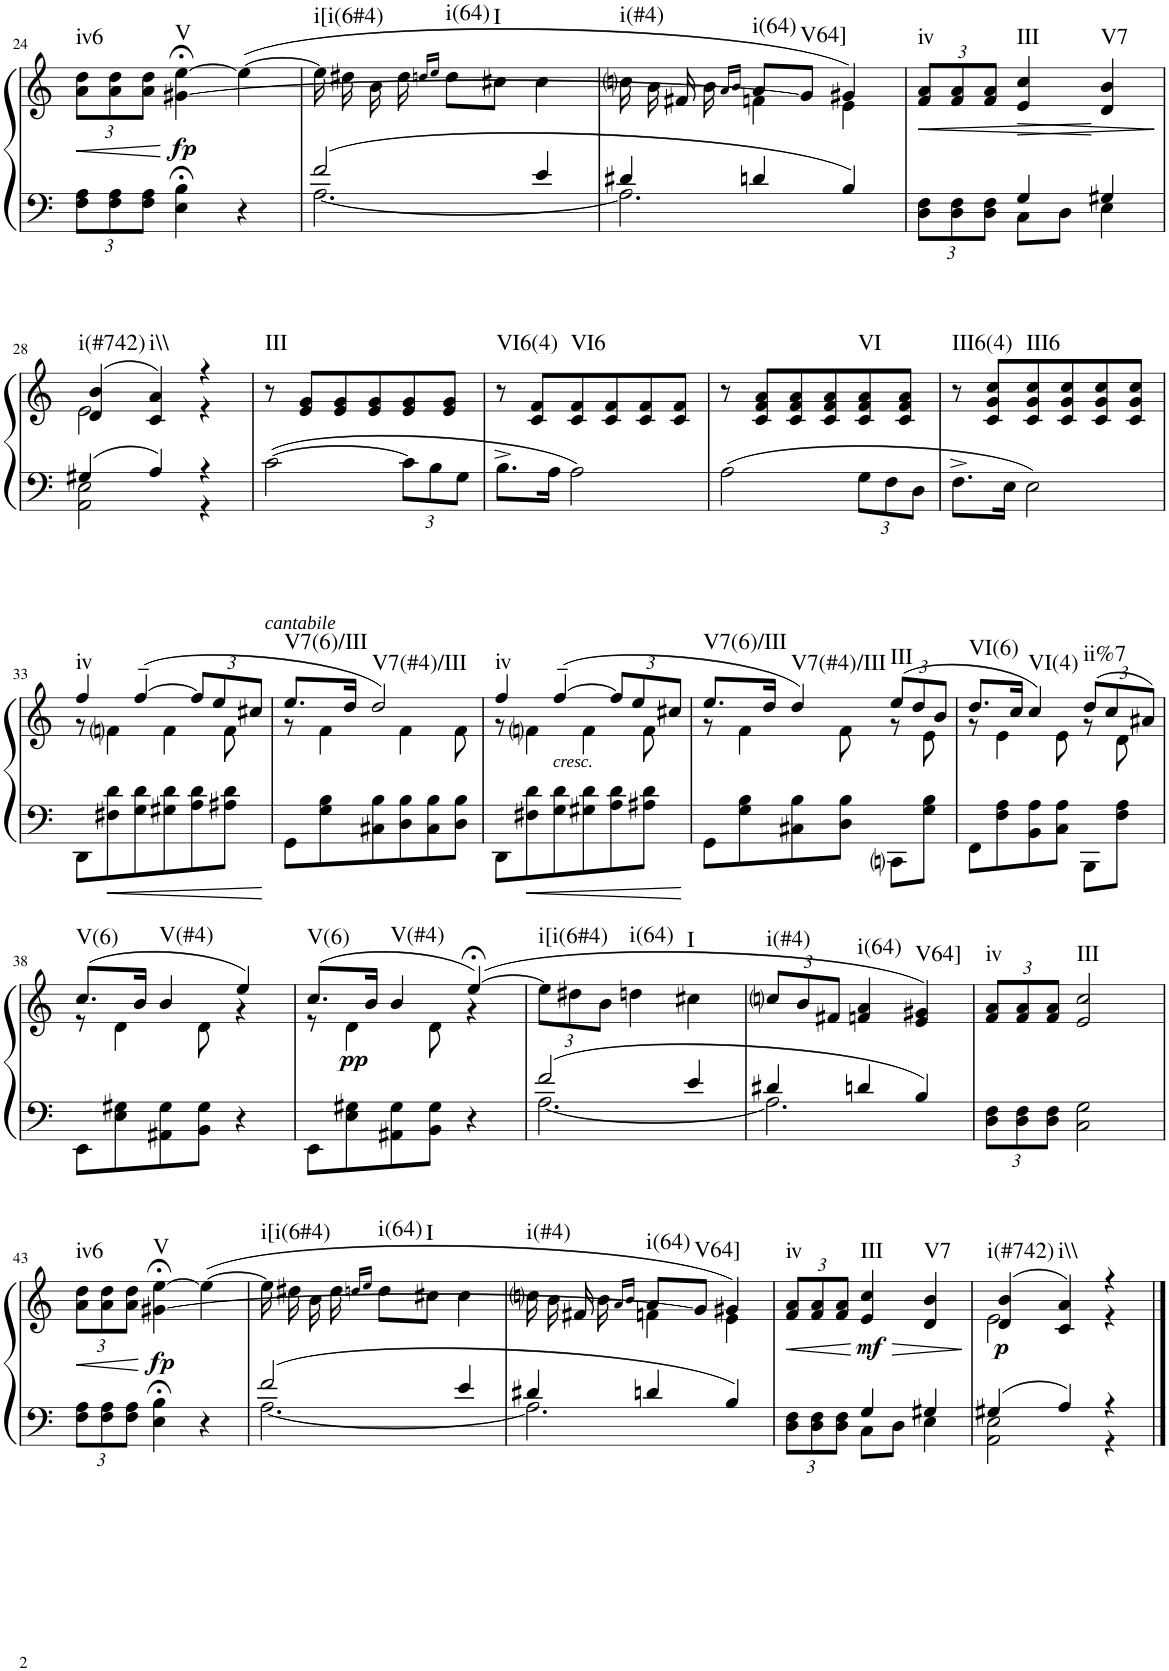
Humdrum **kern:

**kern	**kern	**dynam	**harte
*part1	*part1	*part1	*part1
*staff2	*staff1	*staff1/2	*
*I"Midi_1	*	*	*
!!LO:PB:g=z
*clefF4	*clefG2	*	*
*k[]	*k[]	*	*
*M3/4	*M3/4	*	*
*Xbrackettup	*Xbrackettup	*	*
=24	=24	=24	=24
*^	*	*	*
!	!	!	!LO:HP:b	!LO:H:kt=iv6
*	*	*^	*	*
12F\ 12A\L	2ryy	12a\ 12dd\L	2ryy	<	N
12F\ 12A\	.	12a\ 12dd\	.	.	.
12F\ 12A\J	.	12a\ 12dd\J	.	.	.
!	!	!	!	!LO:DY:b	!LO:H:kt=V
4E\;< 4B\;<	.	[4g#X\;< [4ee\;<	.	fp	N
4r	4ryy	(4ee\_	4ryy	.	.
=25	=25	=25	=25	=25	=25
!	!	!	!	!	!LO:H:kt=i[i(6#4)
2f/	[2.A\	16ee\]	2ryy	.	N
.	.	16dd#X\	.	.	.
.	.	16b\	.	.	.
.	.	16dd#\	.	.	.
.	.	16qddn/LL	.	.	.
.	.	16qee/JJ	.	.	.
!	!	!	!	!	!LO:H:kt=i(64)
.	.	8dd\L	.	.	N
!	!	!	!	!	!LO:H:kt=I
.	.	8cc#X\J	.	.	N
4e/	.	4cc#\	4ryy	.	.
=26	=26	=26	=26	=26	=26
!	!	!	!	!	!LO:H:kt=i(#4)
4d#X/	2.A\]	16ccni\	4ryy	.	N
.	.	16b\	.	.	.
.	.	16f#X/	.	.	.
.	.	16b\	.	.	.
.	.	16qa/LL	.	.	.
.	.	16qb/JJ	.	.	.
!	!	!	!	!	!LO:H:kt=i(64)
4dn/	.	8a/L	4fn\	.	N
!	!	!	!	!	!LO:H:kt=V64]
.	.	8g#/J]	.	.	N
4B/	.	4g#X/)	4e\	.	.
=27	=27	=27	=27	=27	=27
!	!	!	!	!LO:HP:b	!LO:H:kt=iv
12D\ 12F\L	4ryy	12f/ 12a/L	2ryy	<	N
12D\ 12F\	.	12f/ 12a/	.	.	.
12D\ 12F\J	.	12f/ 12a/J	.	.	.
!	!	!	!	!LO:HP:b	!LO:H:kt=III
4G/	8C\L	4e/ 4cc/	.	>	N
.	8D\J	.	.	.	.
!	!	!	!	!	!LO:H:kt=V7
4G#X/	4E\	4d/ 4b/	4ryy	[	N
*v	*v	*	*	*	*
*	*v	*v	*	*
.	.	]	.
!!LO:LB:g=z
=28	=28	=28	=28
*^	*^	*	*
!	!	!	!	!	!LO:H:kt=i(#742)
4G#X/	2AA\ 2E\	(4d/ 4b/	2e\	.	N
!	!	!	!	!	!LO:H:kt=i\\
4A/	.	4c/ 4a/)	.	.	N
4r	4r	4r	4r	.	.
=29	=29	=29	=29	=29	=29
!LO:TX:b:i:t=cantabile	!	!	!	!	!LO:H:kt=III
[2c\	2ryy	8r	2ryy	.	N
.	.	8e/ 8g/L	.	.	.
.	.	8e/ 8g/	.	.	.
.	.	8e/ 8g/	.	.	.
12c\L]	4ryy	8e/ 8g/	4ryy	.	.
12B\	.	.	.	.	.
.	.	8e/ 8g/J	.	.	.
12G\J	.	.	.	.	.
=30	=30	=30	=30	=30	=30
!	!	!	!	!	!LO:H:kt=VI6(4)
8.B^\L	2ryy	8r	2ryy	.	N
.	.	8c/ 8f/L	.	.	.
16A\Jk	.	.	.	.	.
!	!	!	!	!	!LO:H:kt=VI6
2A\	.	8c/ 8f/	.	.	N
.	.	8c/ 8f/	.	.	.
.	4ryy	8c/ 8f/	4ryy	.	.
.	.	8c/ 8f/J	.	.	.
=31	=31	=31	=31	=31	=31
2A\	2ryy	8r	2ryy	.	.
.	.	8c/ 8f/ 8a/L	.	.	.
.	.	8c/ 8f/ 8a/	.	.	.
.	.	8c/ 8f/ 8a/	.	.	.
!	!	!	!	!	!LO:H:kt=VI
12G\L	4ryy	8c/ 8f/ 8a/	4ryy	.	N
12F\	.	.	.	.	.
.	.	8c/ 8f/ 8a/J	.	.	.
12D\J	.	.	.	.	.
=32	=32	=32	=32	=32	=32
!	!	!	!	!	!LO:H:kt=III6(4)
8.F^\L	2ryy	8r	2ryy	.	N
.	.	8c/ 8g/ 8cc/L	.	.	.
16E\Jk	.	.	.	.	.
!	!	!	!	!	!LO:H:kt=III6
2E\	.	8c/ 8g/ 8cc/	.	.	N
.	.	8c/ 8g/ 8cc/	.	.	.
.	4ryy	8c/ 8g/ 8cc/	4ryy	.	.
.	.	8c/ 8g/ 8cc/J	.	.	.
*v	*v	*	*	*	*
!!LO:LB:g=z	!!
=33	=33	=33	=33	=33
!	!	!	!	!LO:H:kt=iv
8DD\L	4ff/	8r	.	N
8F#X\ 8d\	.	4fni\	.	.
8G\ 8d\	([4ff~/	.	.	.
8G#X\ 8d\	.	4f\	.	.
8A\ 8d\	12ff/L]	.	.	.
.	12ee/	.	.	.
8A#X\ 8d\J	.	8f\	.	.
.	12cc#X/J	.	.	.
*	*v	*v	*	*
.	.	[	.
=34	=34	=34	=34
*	*^	*	*
!	!	!	!	!LO:H:kt=V7(6)/III
8GG\L	8.ee/L	8r	.	N
8G\ 8B\	.	4f\	.	.
.	16dd/Jk	.	.	.
!	!	!	!	!LO:H:kt=V7(#4)/III
8C#X\ 8B\	2dd/)	.	.	N
8D\ 8B\	.	4f\	.	.
8C#\ 8B\	.	.	.	.
8D\ 8B\J	.	8f\	.	.
=35	=35	=35	=35	=35
!	!	!	!	!LO:H:kt=iv
8DD\L	4ff/	8r	.	N
!	!	!	!LO:HP:b=2	!
8F#X\ 8d\	.	4fni\	<	.
!LO:TX:a:i:t=cresc.	!	!	!	!
8G\ 8d\	([4ff~/	.	.	.
8G#X\ 8d\	.	4f\	.	.
8A\ 8d\	12ff/L]	.	.	.
.	12ee/	.	.	.
8A#X\ 8d\J	.	8f\	.	.
.	12cc#X/J	.	.	.
=36	=36	=36	=36	=36
!	!	!	!	!LO:H:kt=V7(6)/III
8GG\L	8.ee/L	8r	.	N
8G\ 8B\	.	4f\	.	.
.	16dd/Jk	.	.	.
!	!	!	!	!LO:H:kt=V7(#4)/III
8C#X\ 8B\	4dd/)	.	.	N
8D\ 8B\J	.	8f\	.	.
!	!	!	!	!LO:H:kt=III
8CCni\L	(12ee/L	8r	.	N
.	12dd/	.	.	.
8G\ 8B\J	.	8e\	.	.
.	12b/J	.	.	.
=37	=37	=37	=37	=37
!	!	!	!	!LO:H:kt=VI(6)
8FF\L	8.dd/L	8r	.	N
8F\ 8A\	.	4e\	.	.
.	16cc/Jk	.	.	.
!	!	!	!	!LO:H:kt=VI(4)
8BB\ 8A\	4cc/)	.	.	N
8C\ 8A\J	.	8e\	.	.
!	!	!	!	!LO:H:kt=ii%7
8BBB\L	(12dd/L	8r	.	N
.	12cc/	.	.	.
8F\ 8A\J	.	8d\	.	.
.	12a#X/J)	.	.	.
!!LO:LB:g=z	!!
=38	=38	=38	=38	=38
*^	*	*	*	*
!	!	!	!	!	!LO:H:kt=V(6)
8EE\L	2ryy	(8.cc/L	8r	.	N
8E\ 8G#X\	.	.	4d\	.	.
.	.	16b/Jk	.	.	.
!	!	!	!	!	!LO:H:kt=V(#4)
8AA#X\ 8G#\	.	4b/	.	.	N
8BB\ 8G#\J	.	.	8d\	.	.
4r	4ryy	4ee/)	4r	.	.
=39	=39	=39	=39	=39	=39
!	!	!	!	!	!LO:H:kt=V(6)
8EE\L	2ryy	(8.cc/L	8r	.	N
!	!	!	!	!LO:DY:b	!
8E\ 8G#X\	.	.	4d\	pp	.
.	.	16b/Jk	.	.	.
!	!	!	!	!	!LO:H:kt=V(#4)
8AA#X\ 8G#\	.	4b/	.	.	N
8BB\ 8G#\J	.	.	8d\	.	.
4r	4ryy	([4ee;</)	4r	.	.
=40	=40	=40	=40	=40	=40
!	!	!	!	!	!LO:H:kt=i[i(6#4)
2f/	[2.A\	12ee\L]	2ryy	.	N
.	.	12dd#X\	.	.	.
.	.	12b\J	.	.	.
!	!	!	!	!	!LO:H:kt=i(64)
.	.	4ddn\	.	.	N
!	!	!	!	!	!LO:H:kt=I
4e/	.	4cc#X\	4ryy	.	N
=41	=41	=41	=41	=41	=41
!	!	!	!	!	!LO:H:kt=i(#4)
4d#X/	2.A\]	12ccni/L	2ryy	.	N
.	.	12b/	.	.	.
.	.	12f#X/J	.	.	.
!	!	!	!	!	!LO:H:kt=i(64)
4dn/	.	4fn/ 4a/	.	.	N
!	!	!	!	!	!LO:H:kt=V64]
4B/	.	4e/ 4g#X/)	4ryy	.	N
=42	=42	=42	=42	=42	=42
!	!	!	!	!	!LO:H:kt=iv
12D\ 12F\L	2ryy	12f/ 12a/L	2ryy	.	N
12D\ 12F\	.	12f/ 12a/	.	.	.
12D\ 12F\J	.	12f/ 12a/J	.	.	.
!	!	!	!	!	!LO:H:kt=III
2C\ 2G\	.	2e/ 2cc/	.	.	N
.	4ryy	.	4ryy	.	.
!!LO:LB:g=z	!!
=43	=43	=43	=43	=43	=43
!	!	!	!	!LO:HP:b	!LO:H:kt=iv6
12F\ 12A\L	2ryy	12a\ 12dd\L	2ryy	<	N
12F\ 12A\	.	12a\ 12dd\	.	.	.
12F\ 12A\J	.	12a\ 12dd\J	.	.	.
!	!	!	!	!LO:DY:n=1:b	!LO:H:kt=V
4E\;< 4B\;<	.	[4g#X\;< [4ee\;<	.	[ fp	N
4r	4ryy	(4ee\_	4ryy	.	.
=44	=44	=44	=44	=44	=44
!	!	!	!	!	!LO:H:kt=i[i(6#4)
2f/	[2.A\	16ee\]	2ryy	.	N
.	.	16dd#X\	.	.	.
.	.	16b\	.	.	.
.	.	16dd#\	.	.	.
.	.	16qddn/LL	.	.	.
.	.	16qee/JJ	.	.	.
!	!	!	!	!	!LO:H:kt=i(64)
.	.	8dd\L	.	.	N
!	!	!	!	!	!LO:H:kt=I
.	.	8cc#X\J	.	.	N
4e/	.	4cc#\	4ryy	.	.
=45	=45	=45	=45	=45	=45
!	!	!	!	!	!LO:H:kt=i(#4)
4d#X/	2.A\]	16ccni\	4ryy	.	N
.	.	16b\	.	.	.
.	.	16f#X/	.	.	.
.	.	16b\	.	.	.
.	.	16qa/LL	.	.	.
.	.	16qb/JJ	.	.	.
!	!	!	!	!	!LO:H:kt=i(64)
4dn/	.	8a/L	4fn\	.	N
!	!	!	!	!	!LO:H:kt=V64]
.	.	8g#/J]	.	.	N
4B/	.	4g#X/)	4e\	.	.
=46	=46	=46	=46	=46	=46
!	!	!	!	!LO:HP:b	!LO:H:kt=iv
12D\ 12F\L	4ryy	12f/ 12a/L	2ryy	<	N
12D\ 12F\	.	12f/ 12a/	.	.	.
12D\ 12F\J	.	12f/ 12a/J	.	.	.
!	!	!	!	!LO:DY:n=1:b	!LO:H:kt=III
4G/	8C\L	4e/ 4cc/	.	[ mf	N
.	8D\J	.	.	.	.
!	!	!	!	!	!LO:H:kt=V7
4G#X/	4E\	4d/ 4b/	4ryy	.	N
*v	*v	*	*	*	*
*	*v	*v	*	*
.	.	[	.
=47	=47	=47	=47
*^	*^	*	*
!	!	!	!	!LO:DY:b	!LO:H:kt=i(#742)
4G#X/	2AA\ 2E\	(4d/ 4b/	2e\	p	N
!	!	!	!	!	!LO:H:kt=i\\
4A/	.	4c/ 4a/)	.	.	N
4r	4r	4r	4r	.	.
*v	*v	*	*	*	*
*	*v	*v	*	*
==	==	==	==
*-	*-	*-	*-
